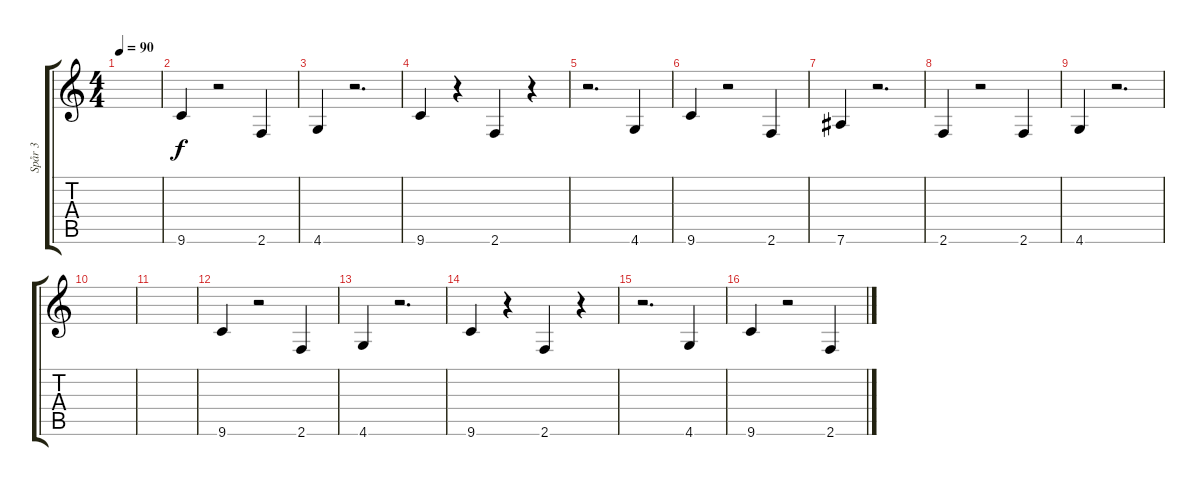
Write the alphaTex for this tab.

\track ("Spår 3" "Spår 3") {instrument slapbass2}
\staff {score tabs}
\tuning (Eb4 Bb3 Gb3 Db3 Ab2 Eb2) {hide}
\ts (4 4)
\tempo 90
\clef g2
\ks c
|
9.6.4 r.2 2.6.4 |
4.6.4 r.2{d} |
9.6.4 r.4 2.6.4 r.4 |
r.2{d} 4.6.4 |
9.6.4 r.2 2.6.4 |
7.6.4 r.2{d} |
2.6.4 r.2 2.6.4 |
4.6.4 r.2{d} |
|
|
9.6.4 r.2 2.6.4 |
4.6.4 r.2{d} |
9.6.4 r.4 2.6.4 r.4 |
r.2{d} 4.6.4 |
9.6.4 r.2 2.6.4
